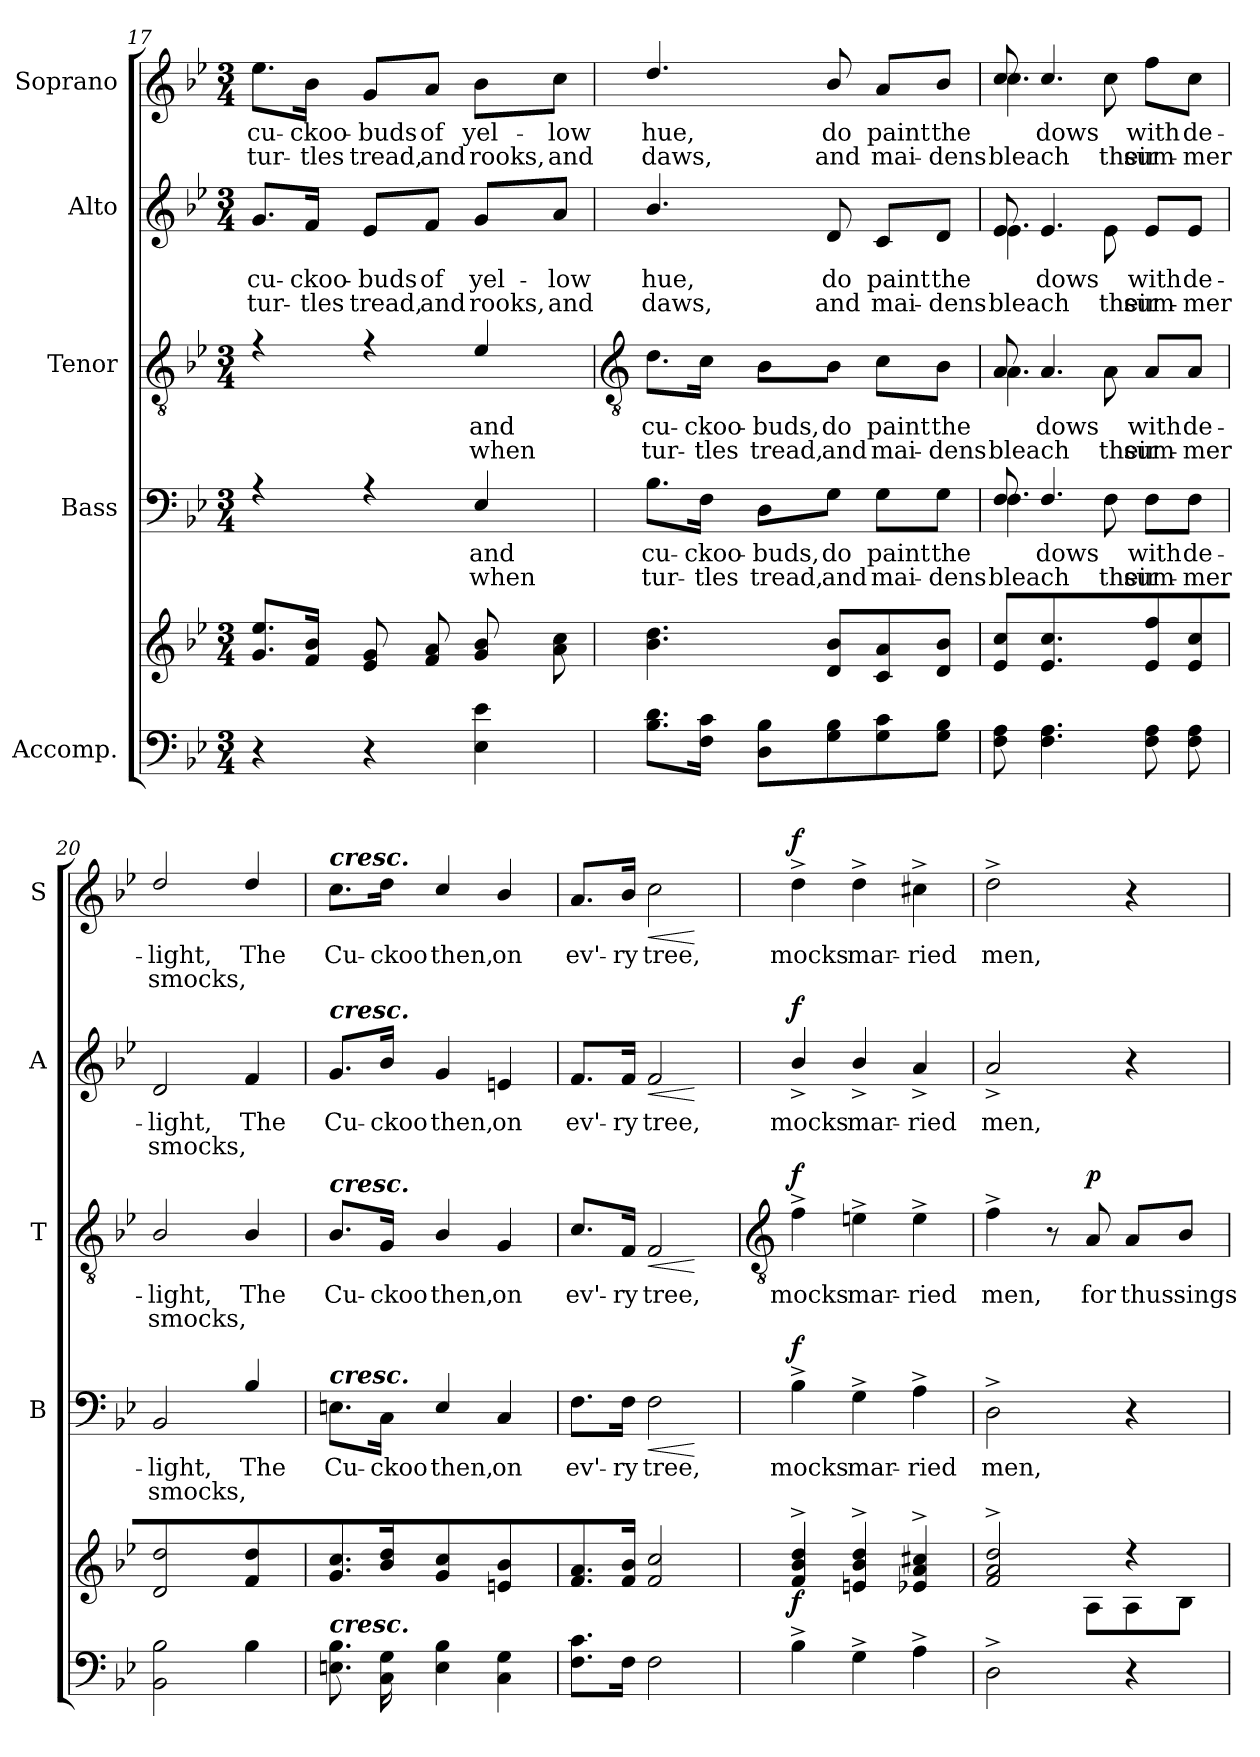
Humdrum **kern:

**kern	**kern	**dynam	**kern	**text	**text	**dynam	**kern	**text	**text	**dynam	**kern	**text	**text	**dynam	**kern	**text	**text	**dynam
*part5	*part5	*part5	*part4	*part4	*part4	*part4	*part3	*part3	*part3	*part3	*part2	*part2	*part2	*part2	*part1	*part1	*part1	*part1
*staff6	*staff5	*staff5/6	*staff4	*staff4	*staff4	*staff4	*staff3	*staff3	*staff3	*staff3	*staff2	*staff2	*staff2	*staff2	*staff1	*staff1	*staff1	*staff1
*I"Accomp.	*	*	*I"Bass	*	*	*	*I"Tenor	*	*	*	*I"Alto	*	*	*	*I"Soprano	*	*	*
*	*	*	*I'B	*	*	*	*I'T	*	*	*	*I'A	*	*	*	*I'S	*	*	*
*clefF4	*clefG2	*	*clefF4	*	*	*	*clefGv2	*	*	*	*clefG2	*	*	*	*clefG2	*	*	*
*k[b-e-]	*k[b-e-]	*	*k[b-e-]	*	*	*	*k[b-e-]	*	*	*	*k[b-e-]	*	*	*	*k[b-e-]	*	*	*
*B-:	*B-:	*	*B-:	*	*	*	*B-:	*	*	*	*B-:	*	*	*	*B-:	*	*	*
*M3/4	*M3/4	*	*M3/4	*	*	*	*M3/4	*	*	*	*M3/4	*	*	*	*M3/4	*	*	*
=17	=17	=17	=17	=17	=17	=17	=17	=17	=17	=17	=17	=17	=17	=17	=17	=17	=17	=17
*	*	*	*^	*	*	*	*^	*	*	*	*^	*	*	*	*^	*	*	*
!	!	!	!	!LO:N:vis=1	!	!	!	!	!LO:N:vis=1	!	!	!	!	!LO:N:vis=1	!LO:LY:b	!LO:LY:b	!	!	!LO:N:vis=1	!LO:LY:b	!LO:LY:b	!
4r	8.g 8.ee-L	.	4r	2.ryy	.	.	.	4r	2.ryy	.	.	.	8.g/L	2.ryy	cu-	-tur-	.	8.ee-\L	2.ryy	cu-	-tur-	.
!	!	!	!	!	!	!	!	!	!	!	!	!	!	!	!LO:LY:b	!LO:LY:b	!	!	!	!LO:LY:b	!LO:LY:b	!
.	16f/ 16b-/J	.	.	.	.	.	.	.	.	.	.	.	16f/Jk	.	-ckoo-	-tles	.	16b-\Jk	.	-ckoo-	-tles	.
!	!	!	!	!	!	!	!	!	!	!	!	!	!	!	!LO:LY:b	!LO:LY:b	!	!	!	!LO:LY:b	!LO:LY:b	!
4r	8e- 8gL	.	4r	.	.	.	.	4r	.	.	.	.	8e-/L	.	buds	tread,	.	8g/L	.	buds	tread,	.
!	!	!	!	!	!	!	!	!	!	!	!	!	!	!	!LO:LY:b	!LO:LY:b	!	!	!	!LO:LY:b	!LO:LY:b	!
.	8f 8a	.	.	.	.	.	.	.	.	.	.	.	8f/J	.	of	and	.	8a/J	.	of	and	.
!	!	!	!	!	!LO:LY:b	!LO:LY:b	!	!	!	!LO:LY:b	!LO:LY:b	!	!	!	!LO:LY:b	!LO:LY:b	!	!	!	!LO:LY:b	!LO:LY:b	!
4E- 4e-	8g 8b-	.	4E-	.	and	when	.	4e-	.	and	when	.	8g/L	.	yel-	-rooks,	.	8b-\L	.	yel-	-rooks,	.
!	!	!	!	!	!	!	!	!	!	!	!	!	!	!	!LO:LY:b	!LO:LY:b	!	!	!	!LO:LY:b	!LO:LY:b	!
.	8a 8cc	.	.	.	.	.	.	.	.	.	.	.	8a/J	.	low	and	.	8cc\J	.	low	and	.
!!LO:LB:g=z	!!
=18	=18	=18	=18	=18	=18	=18	=18	=18	=18	=18	=18	=18	=18	=18	=18	=18	=18	=18	=18	=18	=18	=18
*	*	*	*	*	*	*	*	*clefGv2	*	*	*	*	*	*	*	*	*	*	*	*	*	*
!	!	!	!	!	!LO:LY:b	!LO:LY:b	!	!	!	!LO:LY:b	!LO:LY:b	!	!	!	!LO:LY:b	!LO:LY:b	!	!	!	!LO:LY:b	!LO:LY:b	!
8.B- 8.dL	4.b- 4.dd	.	8.B-\L	2.ryy	cu-	-tur-	.	8.d\L	2.ryy	cu-	-tur-	.	4.b-	2.ryy	hue,	daws,	.	4.dd	2.ryy	hue,	daws,	.
!	!	!	!	!	!LO:LY:b	!LO:LY:b	!	!	!	!LO:LY:b	!LO:LY:b	!	!	!	!	!	!	!	!	!	!	!
16F 16cJ	.	.	16F\Jk	.	-ckoo-	-tles	.	16c\Jk	.	-ckoo-	-tles	.	.	.	.	.	.	.	.	.	.	.
!	!	!	!	!	!LO:LY:b	!LO:LY:b	!	!	!	!LO:LY:b	!LO:LY:b	!	!	!	!	!	!	!	!	!	!	!
8D 8B-L	.	.	8D\L	.	buds,	tread,	.	8B-\L	.	buds,	tread,	.	.	.	.	.	.	.	.	.	.	.
!	!	!	!	!	!LO:LY:b	!LO:LY:b	!	!	!	!LO:LY:b	!LO:LY:b	!	!	!	!LO:LY:b	!LO:LY:b	!	!	!	!LO:LY:b	!LO:LY:b	!
8G 8B-	8d/ 8b-/L	.	8G\J	.	do	and	.	8B-\J	.	do	and	.	8d	.	do	and	.	8b-/	.	do	and	.
!	!	!	!	!	!LO:LY:b	!LO:LY:b	!	!	!	!LO:LY:b	!LO:LY:b	!	!	!	!LO:LY:b	!LO:LY:b	!	!	!	!LO:LY:b	!LO:LY:b	!
8G 8c	8c 8a	.	8G\L	.	paint	mai-	.	8c\L	.	paint	mai-	.	8c/L	.	paint	mai-	.	8a/L	.	paint	mai-	.
!	!	!	!	!	!LO:LY:b	!LO:LY:b	!	!	!	!LO:LY:b	!LO:LY:b	!	!	!	!LO:LY:b	!LO:LY:b	!	!	!	!LO:LY:b	!LO:LY:b	!
8G 8B-J	8d 8b-J	.	8G\J	.	-the	dens	.	8B-\J	.	-the	dens	.	8d/J	.	-the	dens	.	8b-/J	.	-the	dens	.
=19	=19	=19	=19	=19	=19	=19	=19	=19	=19	=19	=19	=19	=19	=19	=19	=19	=19	=19	=19	=19	=19	=19
!	!	!	!	!	!LO:LY:b	!	!	!	!	!	!	!	!	!	!	!	!	!	!	!	!	!
!	!	!	!	!	!	!LO:LY:b	!	!	!	!LO:LY:b	!	!	!	!	!	!	!	!	!	!	!	!
!	!	!	!	!	!	!	!	!	!	!	!LO:LY:b	!	!	!	!LO:LY:b	!	!	!	!	!	!	!
!	!	!	!	!	!	!	!	!	!	!	!	!	!	!	!	!LO:LY:b	!	!	!	!LO:LY:b	!	!
!	!	!	!	!	!	!	!	!	!	!	!	!	!	!	!	!	!	!	!	!	!LO:LY:b	!
8F\ 8A\	8e-/ 8cc/L	.	8F/	4.F	.	bleach	.	8A	4.A\	.	bleach	.	8e-	4.e-\	.	bleach	.	8cc/	4.cc	.	bleach	.
!	!	!	!	!	!LO:LY:b	!	!	!	!	!LO:LY:b	!	!	!	!	!LO:LY:b	!	!	!	!	!LO:LY:b	!	!
4.F\ 4.A\	4.e-/ 4.cc/	.	4.F/	.	-dows	.	.	4.A	.	-dows	.	.	4.e-	.	-dows	.	.	4.cc/	.	-dows	.	.
!	!	!	!	!	!	!LO:LY:b	!	!	!	!	!LO:LY:b	!	!	!	!	!LO:LY:b	!	!	!	!	!LO:LY:b	!
.	.	.	.	8F	.	their	.	.	8A\	.	their	.	.	8e-\	.	their	.	.	8cc	.	their	.
!	!	!	!	!	!LO:LY:b	!LO:LY:b	!	!	!	!LO:LY:b	!LO:LY:b	!	!	!	!LO:LY:b	!LO:LY:b	!	!	!	!LO:LY:b	!LO:LY:b	!
8F 8A	8e- 8ff	.	8F\L	4ryy	with	sum-	.	8A/L	4ryy	with	sum-	.	8e-/L	4ryy	with	sum-	.	8ff\L	4ryy	with	sum-	.
!	!	!	!	!	!LO:LY:b	!LO:LY:b	!	!	!	!LO:LY:b	!LO:LY:b	!	!	!	!LO:LY:b	!LO:LY:b	!	!	!	!LO:LY:b	!LO:LY:b	!
8F 8A	8e- 8cc	.	8F\J	.	-de-	-mer	.	8A/J	.	-de-	-mer	.	8e-/J	.	-de-	-mer	.	8cc\J	.	-de-	-mer	.
=20	=20	=20	=20	=20	=20	=20	=20	=20	=20	=20	=20	=20	=20	=20	=20	=20	=20	=20	=20	=20	=20	=20
!	!	!	!	!	!LO:LY:b	!LO:LY:b	!	!	!	!LO:LY:b	!LO:LY:b	!	!	!	!LO:LY:b	!LO:LY:b	!	!	!	!LO:LY:b	!LO:LY:b	!
2BB- 2B-	2d 2dd	.	2BB-	2.ryy	light,	smocks,	.	2B-/	2.ryy	light,	smocks,	.	2d	2.ryy	light,	smocks,	.	2dd	2.ryy	light,	smocks,	.
!	!	!	!	!	!LO:LY:b	!	!	!	!	!LO:LY:b	!	!	!	!	!LO:LY:b	!	!	!	!	!LO:LY:b	!	!
4B-	4f 4dd	.	4B-	.	The	.	.	4B-/	.	The	.	.	4f	.	The	.	.	4dd	.	The	.	.
=21	=21	=21	=21	=21	=21	=21	=21	=21	=21	=21	=21	=21	=21	=21	=21	=21	=21	=21	=21	=21	=21	=21
!	!	!	!	!	!	!	!	!	!	!	!	!	!	!	!	!	!	!LO:TX:a:Bi:t=cresc.	!	!	!	!
!	!	!	!	!	!	!	!	!	!	!	!	!	!LO:TX:a:Bi:t=cresc.	!	!	!	!	!	!	!	!	!
!	!	!	!	!	!	!	!	!LO:TX:a:Bi:t=cresc.	!	!	!	!	!	!	!	!	!	!	!	!	!	!
!	!	!	!LO:TX:a:Bi:t=cresc.	!	!	!	!	!	!	!	!	!	!	!	!	!	!	!	!	!	!	!
!LO:TX:a:Bi:t=cresc.	!	!	!	!	!	!	!	!	!	!	!	!	!	!	!	!	!	!	!	!	!	!
!	!	!	!	!	!LO:LY:b	!	!	!	!	!LO:LY:b	!	!	!	!	!LO:LY:b	!	!	!	!	!LO:LY:b	!	!
8.En 8.B-	8.g 8.cc	.	8.En\L	2.ryy	Cu-	.	.	8.B-/L	2.ryy	Cu-	.	.	8.g/L	2.ryy	Cu-	.	.	8.cc\L	2.ryy	Cu-	.	.
!	!	!	!	!	!LO:LY:b	!	!	!	!	!LO:LY:b	!	!	!	!	!LO:LY:b	!	!	!	!	!LO:LY:b	!	!
16C 16G	16b- 16dd	.	16C\Jk	.	-ckoo	.	.	16G/Jk	.	-ckoo	.	.	16b-/Jk	.	-ckoo	.	.	16dd\Jk	.	-ckoo	.	.
!	!	!	!	!	!LO:LY:b	!	!	!	!	!LO:LY:b	!	!	!	!	!LO:LY:b	!	!	!	!	!LO:LY:b	!	!
4E 4B-	4g 4cc	.	4E	.	then,	.	.	4B-/	.	then,	.	.	4g	.	then,	.	.	4cc	.	then,	.	.
!	!	!	!	!	!LO:LY:b	!	!	!	!	!LO:LY:b	!	!	!	!	!LO:LY:b	!	!	!	!	!LO:LY:b	!	!
4C 4G	4en/ 4b-/	.	4C	.	on	.	.	4G	.	on	.	.	4en	.	on	.	.	4b-/	.	on	.	.
=22	=22	=22	=22	=22	=22	=22	=22	=22	=22	=22	=22	=22	=22	=22	=22	=22	=22	=22	=22	=22	=22	=22
!	!	!	!	!LO:N:vis=1	!LO:LY:b	!	!	!	!LO:N:vis=1	!LO:LY:b	!	!	!	!LO:N:vis=1	!LO:LY:b	!	!	!	!LO:N:vis=1	!LO:LY:b	!	!
8.F 8.cL	8.f 8.a	.	8.F\L	2.ryy	ev'-	.	.	8.c/L	2.ryy	ev'-	.	.	8.f/L	2.ryy	ev'-	.	.	8.a/L	2.ryy	ev'-	.	.
!	!	!	!	!	!LO:LY:b	!	!	!	!	!LO:LY:b	!	!	!	!	!LO:LY:b	!	!	!	!	!LO:LY:b	!	!
16FJ	16f 16b-J	.	16F\Jk	.	-ry	.	.	16F/Jk	.	-ry	.	.	16f/Jk	.	-ry	.	.	16b-/Jk	.	-ry	.	.
!	!	!	!	!	!LO:LY:b	!	!LO:HP:b	!	!	!LO:LY:b	!	!LO:HP:b	!	!	!LO:LY:b	!	!LO:HP:b	!	!	!LO:LY:b	!	!LO:HP:b
2F	2f 2cc	.	2F	.	tree,	.	<	2F	.	tree,	.	<	2f	.	tree,	.	<	2cc	.	tree,	.	<
*	*	*	*v	*v	*	*	*	*	*	*	*	*	*v	*v	*	*	*	*v	*v	*	*	*
*	*	*	*	*	*	*	*v	*v	*	*	*	*	*	*	*	*	*	*	*
.	.	.	.	.	.	[	.	.	.	[	.	.	.	[	.	.	.	[
!!LO:LB:g=z
=23	=23	=23	=23	=23	=23	=23	=23	=23	=23	=23	=23	=23	=23	=23	=23	=23	=23	=23
*	*	*	*	*	*	*	*clefGv2	*	*	*	*	*	*	*	*	*	*	*
*	*^	*	*	*	*	*	*	*	*	*	*	*	*	*	*	*	*	*
!	!	!LO:N:vis=1	!LO:DY:b	!	!LO:LY:b	!	!LO:DY:b	!	!LO:LY:b	!	!LO:DY:b	!	!LO:LY:b	!	!LO:DY:b	!	!LO:LY:b	!	!LO:DY:b
4B-^	4f^ 4b-^ 4dd^	2.ryy	f	4B-^	mocks	.	f	4f^	mocks	.	f	4b-^/	mocks	.	f	4dd^	mocks	.	f
!	!	!	!	!	!LO:LY:b	!	!	!	!LO:LY:b	!	!	!	!LO:LY:b	!	!	!	!LO:LY:b	!	!
4G^	4en^ 4b-^ 4dd^	.	.	4G^	mar-	.	.	4en^	mar-	.	.	4b-^/	mar-	.	.	4dd^	mar-	.	.
!	!	!	!	!	!LO:LY:b	!	!	!	!LO:LY:b	!	!	!	!LO:LY:b	!	!	!	!LO:LY:b	!	!
4A^	4e-X^ 4a^ 4cc#X^	.	.	4A^	-ried	.	.	4e^	-ried	.	.	4a^	-ried	.	.	4cc#X^	-ried	.	.
=24	=24	=24	=24	=24	=24	=24	=24	=24	=24	=24	=24	=24	=24	=24	=24	=24	=24	=24	=24
!	!	!	!	!	!LO:LY:b	!	!	!	!LO:LY:b	!	!	!	!LO:LY:b	!	!	!	!LO:LY:b	!	!
2D^	2f^ 2a^ 2dd^	4.ryy	.	2D^	men,	.	.	4f^	men,	.	.	2a^	men,	.	.	2dd^	men,	.	.
.	.	.	.	.	.	.	.	8r	.	.	.	.	.	.	.	.	.	.	.
!	!	!	!	!	!	!	!	!	!LO:LY:b	!	!LO:DY:b	!	!	!	!	!	!	!	!
.	.	8A\L	.	.	.	.	.	8A	for	.	p	.	.	.	.	.	.	.	.
!	!	!	!	!	!	!	!	!	!LO:LY:b	!	!	!	!	!	!	!	!	!	!
4r	4r	8A\	.	4r	.	.	.	8A/L	thus	.	.	4r	.	.	.	4r	.	.	.
!	!	!	!	!	!	!	!	!	!LO:LY:b	!	!	!	!	!	!	!	!	!	!
.	.	8B-\J	.	.	.	.	.	8B-/J	sings	.	.	.	.	.	.	.	.	.	.
*	*v	*v	*	*	*	*	*	*	*	*	*	*	*	*	*	*	*	*	*
=	=	=	=	=	=	=	=	=	=	=	=	=	=	=	=	=	=	=
*-	*-	*-	*-	*-	*-	*-	*-	*-	*-	*-	*-	*-	*-	*-	*-	*-	*-	*-
